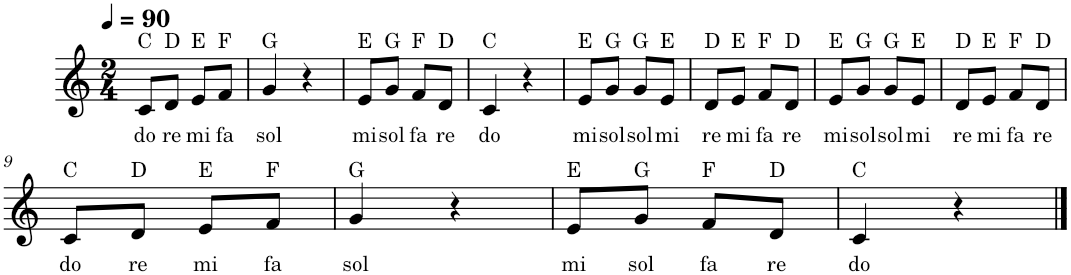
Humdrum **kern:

**kern	**text
*part1	*part1
*staff1	*staff1
*I"Piano	*
*I'Pno.	*
*clefG2	*
*k[]	*
*M2/4	*
*MM90	*
=1	=1
!LO:TX:a:t=C	!
!	!LO:LY:b
8c/L	do
!LO:TX:a:t=D	!
!	!LO:LY:b
8d/J	re
!LO:TX:a:t=E	!
!	!LO:LY:b
8e/L	mi
!LO:TX:a:t=F	!
!	!LO:LY:b
8f/J	fa
=2	=2
!LO:TX:a:t=G	!
!	!LO:LY:b
4g/	sol
4r	.
=3	=3
!LO:TX:a:t=E	!
!	!LO:LY:b
8e/L	mi
!LO:TX:a:t=G	!
!	!LO:LY:b
8g/J	sol
!LO:TX:a:t=F	!
!	!LO:LY:b
8f/L	fa
!LO:TX:a:t=D	!
!	!LO:LY:b
8d/J	re
=4	=4
!LO:TX:a:t=C	!
!	!LO:LY:b
4c/	do
4r	.
=5	=5
!LO:TX:a:t=E	!
!	!LO:LY:b
8e/L	mi
!LO:TX:a:t=G	!
!	!LO:LY:b
8g/J	sol
!LO:TX:a:t=G	!
!	!LO:LY:b
8g/L	sol
!LO:TX:a:t=E	!
!	!LO:LY:b
8e/J	mi
=6	=6
!LO:TX:a:t=D	!
!	!LO:LY:b
8d/L	re
!LO:TX:a:t=E	!
!	!LO:LY:b
8e/J	mi
!LO:TX:a:t=F	!
!	!LO:LY:b
8f/L	fa
!LO:TX:a:t=D	!
!	!LO:LY:b
8d/J	re
=7	=7
!LO:TX:a:t=E	!
!	!LO:LY:b
8e/L	mi
!LO:TX:a:t=G	!
!	!LO:LY:b
8g/J	sol
!LO:TX:a:t=G	!
!	!LO:LY:b
8g/L	sol
!LO:TX:a:t=E	!
!	!LO:LY:b
8e/J	mi
=8	=8
!LO:TX:a:t=D	!
!	!LO:LY:b
8d/L	re
!LO:TX:a:t=E	!
!	!LO:LY:b
8e/J	mi
!LO:TX:a:t=F	!
!	!LO:LY:b
8f/L	fa
!LO:TX:a:t=D	!
!	!LO:LY:b
8d/J	re
!!LO:LB:g=z
=9	=9
!LO:TX:a:t=C	!
!	!LO:LY:b
8c/L	do
!LO:TX:a:t=D	!
!	!LO:LY:b
8d/J	re
!LO:TX:a:t=E	!
!	!LO:LY:b
8e/L	mi
!LO:TX:a:t=F	!
!	!LO:LY:b
8f/J	fa
=10	=10
!LO:TX:a:t=G	!
!	!LO:LY:b
4g/	sol
4r	.
=11	=11
!LO:TX:a:t=E	!
!	!LO:LY:b
8e/L	mi
!LO:TX:a:t=G	!
!	!LO:LY:b
8g/J	sol
!LO:TX:a:t=F	!
!	!LO:LY:b
8f/L	fa
!LO:TX:a:t=D	!
!	!LO:LY:b
8d/J	re
=12	=12
!LO:TX:a:t=C	!
!	!LO:LY:b
4c/	do
4r	.
==	==
*-	*-
